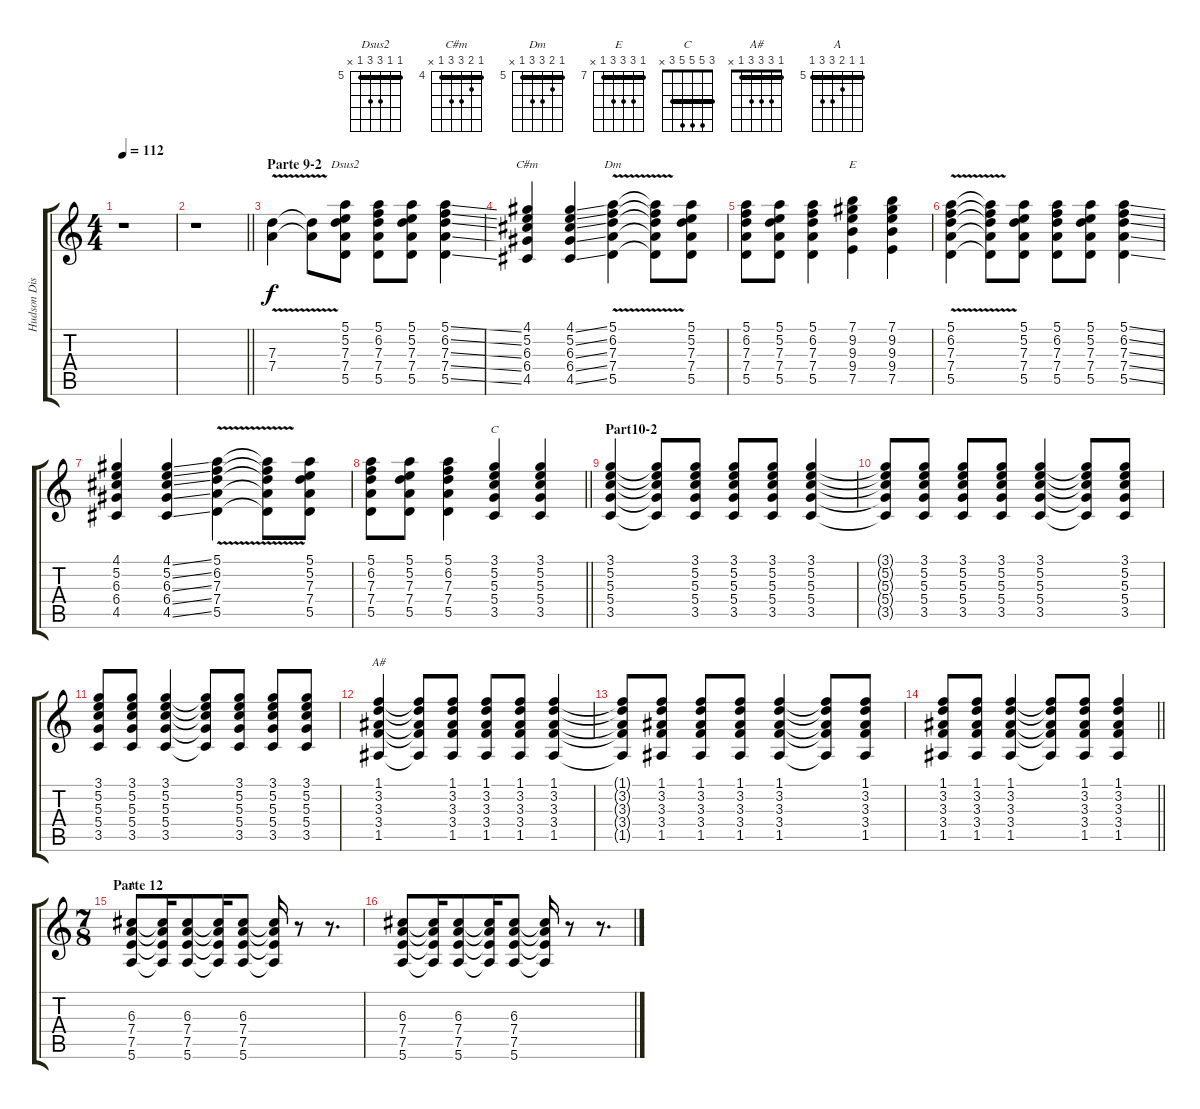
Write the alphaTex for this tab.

\track ("Hudson Disto" "Hudson Dis") {instrument distortionguitar}
\staff {score tabs}
\tuning (E4 B3 G3 D3 A2 E2) {hide}
\chord ("Dsus2" 5 5 7 7 5 x) {firstfret 5 barre 5}
\chord ("C#m" 4 5 6 6 4 x) {firstfret 4 barre 4}
\chord ("Dm" 5 6 7 7 5 x) {firstfret 5 barre 5}
\chord ("E" 7 9 9 9 7 x) {firstfret 7 barre 7}
\chord ("C" 3 5 5 5 3 x) {barre 3}
\chord ("A#" 1 3 3 3 1 x) {barre 1}
\chord ("A" 5 5 6 7 7 5) {firstfret 5 barre 5}
\ts (4 4)
\tempo 112
\clef g2
\ks c
r.1{dy f} |
\barLineRight lightlight
r.1 |
\section ("" "Parte 9-2")
(7.3{v} 7.4{v}).4 (7.3{t} 7.4{t}).8 (5.1 5.2 7.3 7.4 5.5).8{ch "Dsus2"} (5.1 6.2 7.3 7.4 5.5).8 (5.1 5.2 7.3 7.4 5.5).8 (5.1{ss} 6.2{ss} 7.3{ss} 7.4{ss} 5.5{ss}).4 |
(4.1 5.2 6.3 6.4 4.5).4{ch "C#m"} (4.1{ss} 5.2{ss} 6.3{ss} 6.4{ss} 4.5{ss}).4 (5.1{v} 6.2{v} 7.3{v} 7.4{v} 5.5{v}).4{ch "Dm"} (5.1{t} 6.2{t} 7.3{t} 7.4{t} 5.5{t}).8 (5.1 5.2 7.3 7.4 5.5).8 |
(5.1 6.2 7.3 7.4 5.5).8 (5.1 5.2 7.3 7.4 5.5).8 (5.1 6.2 7.3 7.4 5.5).4 (7.1 9.2 9.3 9.4 7.5).4{ch "E"} (7.1 9.2 9.3 9.4 7.5).4 |
(5.1{v} 6.2{v} 7.3{v} 7.4{v} 5.5{v}).4 (5.1{t} 6.2{t} 7.3{t} 7.4{t} 5.5{t}).8 (5.1 5.2 7.3 7.4 5.5).8 (5.1 6.2 7.3 7.4 5.5).8 (5.1 5.2 7.3 7.4 5.5).8 (5.1{ss} 6.2{ss} 7.3{ss} 7.4{ss} 5.5{ss}).4 |
(4.1 5.2 6.3 6.4 4.5).4 (4.1{ss} 5.2{ss} 6.3{ss} 6.4{ss} 4.5{ss}).4 (5.1{v} 6.2{v} 7.3{v} 7.4{v} 5.5{v}).4 (5.1{t} 6.2{t} 7.3{t} 7.4{t} 5.5{t}).8 (5.1 5.2 7.3 7.4 5.5).8 |
\barLineRight lightlight
(5.1 6.2 7.3 7.4 5.5).8 (5.1 5.2 7.3 7.4 5.5).8 (5.1 6.2 7.3 7.4 5.5).4 (3.1 5.2 5.3 5.4 3.5).4{ch "C"} (3.1 5.2 5.3 5.4 3.5).4 |
\section ("" "Part10-2")
(3.1 5.2 5.3 5.4 3.5).4 (3.1{t} 5.2{t} 5.3{t} 5.4{t} 3.5{t}).8 (3.1 5.2 5.3 5.4 3.5).8 (3.1 5.2 5.3 5.4 3.5).8 (3.1 5.2 5.3 5.4 3.5).8 (3.1 5.2 5.3 5.4 3.5).4 |
(3.1{t} 5.2{t} 5.3{t} 5.4{t} 3.5{t}).8 (3.1 5.2 5.3 5.4 3.5).8 (3.1 5.2 5.3 5.4 3.5).8 (3.1 5.2 5.3 5.4 3.5).8 (3.1 5.2 5.3 5.4 3.5).4 (3.1{t} 5.2{t} 5.3{t} 5.4{t} 3.5{t}).8 (3.1 5.2 5.3 5.4 3.5).8 |
(3.1 5.2 5.3 5.4 3.5).8 (3.1 5.2 5.3 5.4 3.5).8 (3.1 5.2 5.3 5.4 3.5).4 (3.1{t} 5.2{t} 5.3{t} 5.4{t} 3.5{t}).8 (3.1 5.2 5.3 5.4 3.5).8 (3.1 5.2 5.3 5.4 3.5).8 (3.1 5.2 5.3 5.4 3.5).8 |
(1.1 3.2 3.3 3.4 1.5).4{ch "A#"} (1.1{t} 3.2{t} 3.3{t} 3.4{t} 1.5{t}).8 (1.1 3.2 3.3 3.4 1.5).8 (1.1 3.2 3.3 3.4 1.5).8 (1.1 3.2 3.3 3.4 1.5).8 (1.1 3.2 3.3 3.4 1.5).4 |
(1.1{t} 3.2{t} 3.3{t} 3.4{t} 1.5{t}).8 (1.1 3.2 3.3 3.4 1.5).8 (1.1 3.2 3.3 3.4 1.5).8 (1.1 3.2 3.3 3.4 1.5).8 (1.1 3.2 3.3 3.4 1.5).4 (1.1{t} 3.2{t} 3.3{t} 3.4{t} 1.5{t}).8 (1.1 3.2 3.3 3.4 1.5).8 |
\barLineRight lightlight
(1.1 3.2 3.3 3.4 1.5).8 (1.1 3.2 3.3 3.4 1.5).8 (1.1 3.2 3.3 3.4 1.5).4 (1.1{t} 3.2{t} 3.3{t} 3.4{t} 1.5{t}).8 (1.1 3.2 3.3 3.4 1.5).8 (1.1 3.2 3.3 3.4 1.5).4 |
\ts (7 8)
\section ("" "Parte 12")
(6.3 7.4 7.5 5.6).8{ch "A"} (6.3{t} 7.4{t} 7.5{t} 5.6{t}).16 (6.3 7.4 7.5 5.6).8 (6.3{t} 7.4{t} 7.5{t} 5.6{t}).16 (6.3 7.4 7.5 5.6).8 (6.3{t} 7.4{t} 7.5{t} 5.6{t}).16 r.8 r.8{d} |
(6.3 7.4 7.5 5.6).8 (6.3{t} 7.4{t} 7.5{t} 5.6{t}).16 (6.3 7.4 7.5 5.6).8 (6.3{t} 7.4{t} 7.5{t} 5.6{t}).16 (6.3 7.4 7.5 5.6).8 (6.3{t} 7.4{t} 7.5{t} 5.6{t}).16 r.8 r.8{d}
